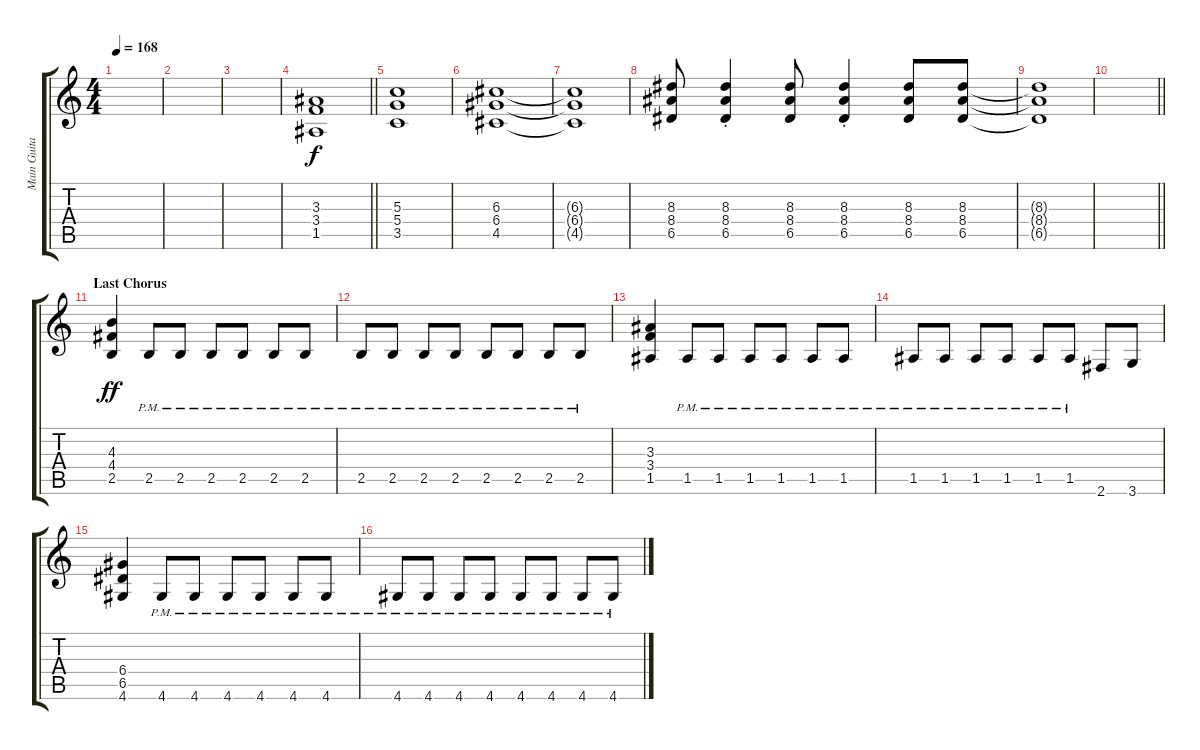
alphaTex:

\track ("Main Guitar" "Main Guita") {instrument overdrivenguitar}
\staff {score tabs}
\tuning (E4 B3 G3 D3 A2 E2) {hide}
\ts (4 4)
\tempo 168
\clef g2
\ks c
|
|
|
\barLineRight lightlight
(3.3 3.4 1.5).1{dy f} |
(5.3 5.4 3.5).1 |
(6.3 6.4 4.5).1 |
(6.3{t} 6.4{t} 4.5{t}).1 |
(8.3 8.4 6.5).8 (8.3{st} 8.4{st} 6.5{st}).4 (8.3 8.4 6.5).8 (8.3{st} 8.4{st} 6.5{st}).4 (8.3 8.4 6.5).8 (8.3 8.4 6.5).8 |
(8.3{t} 8.4{t} 6.5{t}).1 |
\barLineRight lightlight
|
\section ("" "Last Chorus")
(4.3 4.4 2.5).4{dy ff} 2.5{pm}.8 2.5{pm}.8 2.5{pm}.8 2.5{pm}.8 2.5{pm}.8 2.5{pm}.8 |
2.5{pm}.8 2.5{pm}.8 2.5{pm}.8 2.5{pm}.8 2.5{pm}.8 2.5{pm}.8 2.5{pm}.8 2.5{pm}.8 |
(3.3 3.4 1.5).4 1.5{pm}.8 1.5{pm}.8 1.5{pm}.8 1.5{pm}.8 1.5{pm}.8 1.5{pm}.8 |
1.5{pm}.8 1.5{pm}.8 1.5{pm}.8 1.5{pm}.8 1.5{pm}.8 1.5{pm}.8 2.6.8 3.6.8 |
(6.4 6.5 4.6).4 4.6{pm}.8 4.6{pm}.8 4.6{pm}.8 4.6{pm}.8 4.6{pm}.8 4.6{pm}.8 |
4.6{pm}.8 4.6{pm}.8 4.6{pm}.8 4.6{pm}.8 4.6{pm}.8 4.6{pm}.8 4.6{pm}.8 4.6{pm}.8
